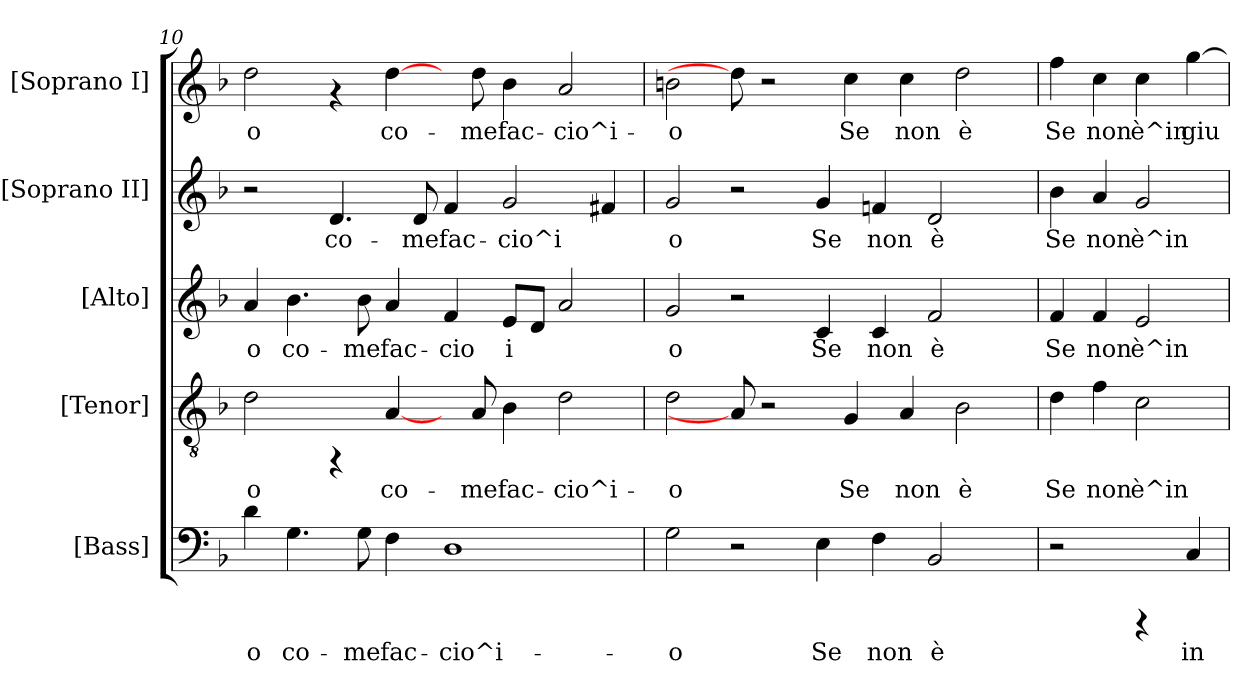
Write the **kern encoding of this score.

**kern	**text	**kern	**text	**kern	**text	**kern	**text	**kern	**text
*part5	*part5	*part4	*part4	*part3	*part3	*part2	*part2	*part1	*part1
*staff5	*staff5	*staff4	*staff4	*staff3	*staff3	*staff2	*staff2	*staff1	*staff1
*I"[Bass]	*	*I"[Tenor]	*	*I"[Alto]	*	*I"[Soprano II]	*	*I"[Soprano I]	*
*clefF4	*	*clefGv2	*	*clefG2	*	*clefG2	*	*clefG2	*
*k[b-]	*	*k[b-]	*	*k[b-]	*	*k[b-]	*	*k[b-]	*
*F:	*	*F:	*	*F:	*	*F:	*	*F:	*
=10	=10	=10	=10	=10	=10	=10	=10	=10	=10
!	!LO:LY:b:cj	!	!LO:LY:b:cj	!	!LO:LY:b:cj	!	!	!	!LO:LY:b:cj
4d\	-o	2d\	-o	4a/	-o	2r	.	2dd\	-o
!	!LO:LY:b:cj	!	!	!	!LO:LY:b:cj	!	!	!	!
4.G\	co-	.	.	4.b-\	co-	.	.	.	.
!	!	!	!	!	!	!	!LO:LY:b:cj	!	!
.	.	4rFF	.	.	.	4.d/	co-	4rf	.
!	!LO:LY:b:cj	!	!	!	!LO:LY:b:cj	!	!	!	!
8G\	-me	.	.	8b-\	-me	.	.	.	.
!	!LO:LY:b:cj	!	!LO:LY:b:cj	!	!LO:LY:b:cj	!	!	!	!LO:LY:b:cj
4F\	fac-	[4A/	co-	4a/	fac-	.	.	[4dd\	co-
!	!	!	!	!	!	!	!LO:LY:b:cj	!	!
.	.	.	.	.	.	8d/	-me	.	.
!	!LO:LY:b:cj	!	!	!	!LO:LY:b:cj	!	!LO:LY:b:cj	!	!
1D	-cio^i-	8ryy	.	4f/	-cio	4f/	fac-	8ryy	.
!	!	!	!LO:LY:b:cj	!	!	!	!	!	!LO:LY:b:cj
.	.	8A/	-me	.	.	.	.	8dd\	-me
!	!	!	!LO:LY:b:cj	!	!LO:LY:b:cj	!	!LO:LY:b:cj	!	!LO:LY:b:cj
.	.	4B-\	fac-	8e/L	i-	2g/	-cio^i-	4b-\	fac-
!	!	!	!	!	!LO:LY:b:cj	!	!	!	!
.	.	.	.	8d/J	--	.	.	.	.
!	!	!	!LO:LY:b:cj	!	!LO:LY:b:cj	!	!	!	!LO:LY:b:cj
.	.	2d\	-cio^i-	2a/	--	.	.	2a/	-cio^i-
!	!	!	!	!	!	!	!LO:LY:b:cj	!	!
.	.	.	.	.	.	4f#X/	--	.	.
=11	=11	=11	=11	=11	=11	=11	=11	=11	=11
!	!LO:LY:b:cj	!	!LO:LY:b:cj	!	!LO:LY:b:cj	!	!LO:LY:b:cj	!	!LO:LY:b:cj
2G\	-o	2d\	-o	2g/	-o	2g/	-o	2bn\	-o
2r	.	8A/]	.	2r	.	2r	.	8dd\]	.
.	.	2r	.	.	.	.	.	2r	.
!	!LO:LY:b:cj	!	!	!	!LO:LY:b:cj	!	!LO:LY:b:cj	!	!
4E\	Se	.	.	4c/	Se	4g/	Se	.	.
!	!	!	!LO:LY:b:cj	!	!	!	!	!	!LO:LY:b:cj
.	.	4G/	Se	.	.	.	.	4cc\	Se
!	!LO:LY:b:cj	!	!	!	!LO:LY:b:cj	!	!LO:LY:b:cj	!	!
4F\	non	.	.	4c/	non	4fn/	non	.	.
!	!	!	!LO:LY:b:cj	!	!	!	!	!	!LO:LY:b:cj
.	.	4A/	non	.	.	.	.	4cc\	non
!	!LO:LY:b:cj	!	!	!	!LO:LY:b:cj	!	!LO:LY:b:cj	!	!
2BB-/	è	.	.	2f/	è	2d/	è	.	.
!	!	!	!LO:LY:b:cj	!	!	!	!	!	!LO:LY:b:cj
.	.	2B-\	è	.	.	.	.	2dd\	è
8ryy	.	.	.	8ryy	.	8ryy	.	.	.
=12	=12	=12	=12	=12	=12	=12	=12	=12	=12
!	!	!	!LO:LY:b:cj	!	!LO:LY:b:cj	!	!LO:LY:b:cj	!	!LO:LY:b:cj
2r	.	4d\	Se	4f/	Se	4b-\	Se	4ff\	Se
!	!	!	!LO:LY:b:cj	!	!LO:LY:b:cj	!	!LO:LY:b:cj	!	!LO:LY:b:cj
.	.	4f\	non	4f/	non	4a/	non	4cc\	non
!	!	!	!LO:LY:b:cj	!	!LO:LY:b:cj	!	!LO:LY:b:cj	!	!LO:LY:b:cj
4rCCC	.	2c\	è^in	2e/	è^in	2g/	è^in	4cc\	è^in
!	!LO:LY:b:cj	!	!	!	!	!	!	!	!LO:LY:b:cj
4C/	in	.	.	.	.	.	.	[<4gg\	giu
=	=	=	=	=	=	=	=	=	=
*-	*-	*-	*-	*-	*-	*-	*-	*-	*-
